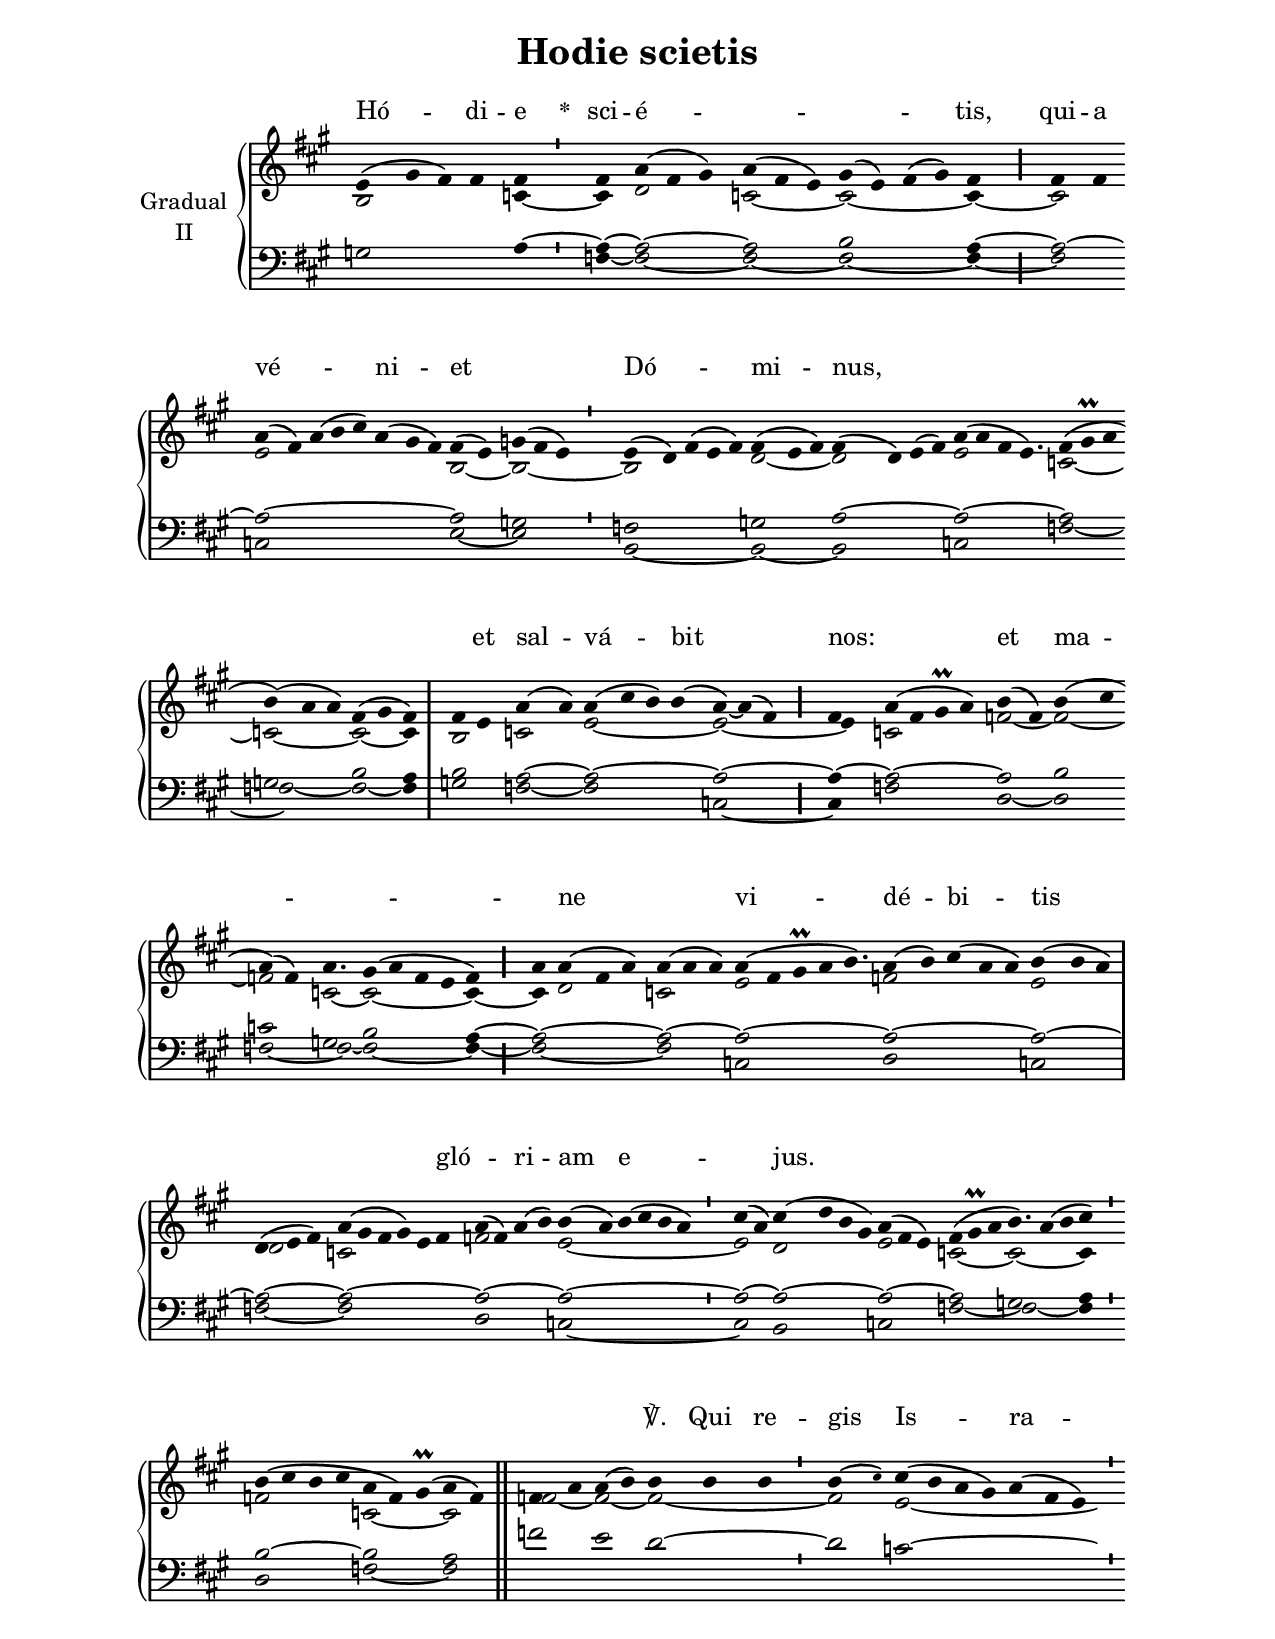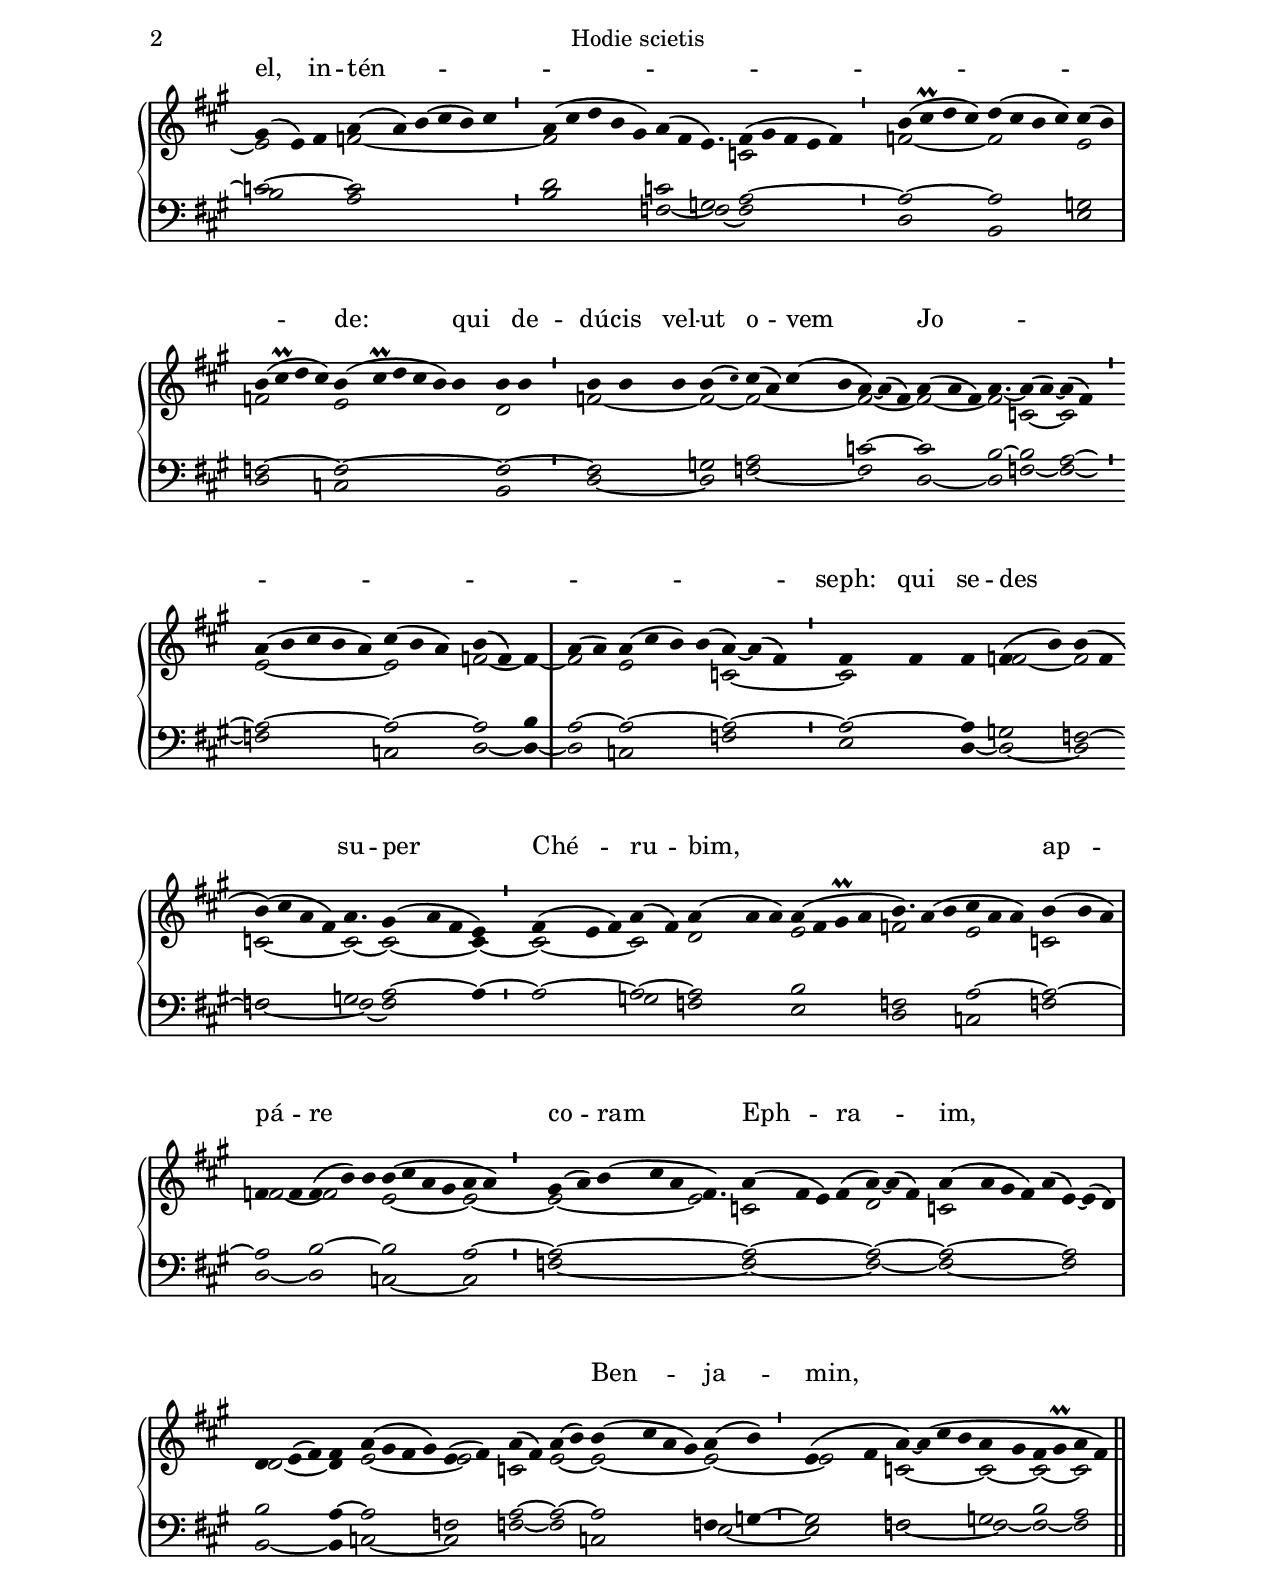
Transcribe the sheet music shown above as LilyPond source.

\version "2.18"
\include "gregorian.ly"
\include "noh2.ily"


%Page reference: page i.44
%(volume.page)

global = {
 \key fis \minor
 \cadenzaOn 
}

\header {
  title = \markup \center-column {"Hodie scietis" \vspace #1 }
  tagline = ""
  composer = ""
}

\paper {
 #(include-special-characters)
  oddHeaderMarkup = \markup \fill-line {
    \line {}
    \center-column {
      \on-the-fly #first-page     " "
      \on-the-fly #not-first-page "Hodie scietis"
    }
    \line { \on-the-fly #print-page-number-check-first \fromproperty #'page:page-number-string }
  }
  evenHeaderMarkup = \markup \fill-line {
    \line { \on-the-fly #print-page-number-check-first \fromproperty #'page:page-number-string }
    \center-column { "Hodie scietis" }
    \line {}
  }
}

chantText = \lyricmode {
Hó -- di -- e 
\set stanza = " * " sci -- é -- _ _ _ tis, 
qui -- a vé -- _ ni -- et _ Dó -- _ mi -- nus, _ _ _ _ _ 
et sal -- vá -- bit nos: _ 
et ma -- _ _ _ ne _ 
vi -- dé -- bi -- tis _ _ _ 
gló -- _ ri -- am e -- _ jus. _ _ _ _ _ _ _ _ ℣. 
Qui re -- gis Is -- ra -- el, in -- tén -- _ _ _ _ _ _ _ _ _ de: 
qui _ de -- dú -- cis vel -- ut o -- vem Jo -- _ _ _ _ _ _ _ _ seph: 
qui se -- des _ su -- per Ché -- ru -- bim, _ _ ap -- pá -- _ re _ _ 
co -- ram Eph -- ra -- im, _ _ _ _ _ _ _ _ 
Ben -- ja -- min, _ et Ma -- nás -- se. _ _ _ _ }

chantMusic = {
\tieDown  e'4 ( gis'4 fis'4) fis'4 fis'4 \divisioMinima
 fis'4 a'4 ( fis'4 gis'4) a'4 ( fis'4 e'4) gis'4 ( e'4) fis'4 ( gis'4) fis'4 \divisioMaior
 fis'4 fis'4 \forceBreak
 a'4 ( fis'4) a'4 ( b'4 cis''4) a'4 ( gis'4 fis'4)  fis'4 ( e'4) g'4 ( fis'4 e'4) \divisioMinima
 e'4 ( d'4) fis'4 ( e'4 fis'4) fis'4 ( e'4 fis'4) fis'4 ( d'4) e'4 ( fis'4) a'4 ( a'4 fis'4 e'4.) fis'4 ( gis'\prall a'4 \forceBreak
) b'4 ( a'4 a'4) fis'4 ( gis'4 fis'4) \divisioMaxima
 fis'4 e'4 a'4 ( a'4) a'4 ( cis''4 b'4) b'4 ( a'4) ~ a'4 ( fis'4) \divisioMaior
 fis'4 a'4 ( fis'4 ( gis'\prall a'4) b'4 ( fis'4) b'4 ( cis''4 \forceBreak
) a'4 ( fis'4) a'4. gis'4 ( a'4 fis'4 e'4 fis'4) \divisioMaior
 a'4 a'4 ( fis'4 a'4) a'4 ( a'4 a'4) a'4 ( fis'4 gis'\prall a'4 b'4.) a'4 ( b'4) cis''4 ( a'4 a'4) b'4 ( b'4 a'4) \divisioMaxima \forceBreak

 d'4 ( e'4 fis'4) a'4 ( gis'4 fis'4 gis'4) e'4 fis'4 a'4 ( fis'4) a'4 ( b'4) b'4 ( a'4) b'4 ( cis''4 b'4 a'4) \divisioMinima
 cis''4 ( a'4) cis''4 ( d''4 b'4 gis'4) a'4 ( fis'4 e'4) fis'4 ( gis'\prall a'4 b'4.) a'4 ( b'4 cis''4) \divisioMinima \forceBreak

 b'4 ( cis''4 b'4 cis''4 a'4 fis'4) gis'\prall ( a'4 fis'4) \finalis
 fis'4 a'4 a'4 ( b'4) b'4 b'4 b'4 \divisioMinima
 b'4 ( \once \tweak #'font-size #-4 cis'' ) cis''4 ( b'4 a'4 gis'4) a'4 ( fis'4 e'4) \divisioMinima \forceBreak

 gis'4 ( e'4) fis'4 a'4 ( a'4) b'4 ( cis''4 b'4) cis''4 \divisioMinima
 a'4 ( cis''4 d''4 b'4 gis'4) a'4 ( fis'4 e'4.) fis'4 ( gis'4 fis'4 e'4 fis'4) \divisioMinima
 b'4 ( cis''\prall d''4 cis''4) d''4 ( cis''4 b'4 cis''4) cis''4 ( b'4) \divisioMaxima \forceBreak

 b'4 ( cis''\prall d''4 cis''4) b'4 ( cis''\prall d''4 cis''4 b'4) b'4 b'4 b'4 \divisioMinima
 b'4 b'4 b'4 b'4 ( \once \tweak #'font-size #-4 cis'' ) cis''4 ( a'4) cis''4 ( b'4 a'4) ~ a'4 ( fis'4) a'4 ( a'4 fis'4) a'4. ~ a'4 ( a'4) ~ a'4 ( fis'4) \divisioMinima \forceBreak

 a'4 ( b'4 cis''4 b'4 a'4) cis''4 ( b'4 a'4) b'4 ( fis'4) fis'4 \divisioMaxima
 a'4 ( a'4) a'4 ( cis''4 b'4) b'4 ( a'4) ~ a'4 ( fis'4) \divisioMinima
 fis'4 fis'4 fis'4 fis'4 ( b'4) b'4 ( fis'4 \forceBreak
) b'4 ( cis''4 a'4 fis'4) a'4. gis'4 ( a'4 fis'4 e'4) \divisioMinima
 fis'4 ( e'4 fis'4) a'4 ( fis'4) a'4 ( a'4 a'4) a'4 ( fis'4 gis'\prall a'4 b'4.) a'4 ( b'4 cis''4 a'4 a'4) b'4 ( b'4 a'4) \divisioMaxima \forceBreak

 fis'4 fis'4 fis'4 ( b'4) b'4 b'4 ( cis''4 a'4 gis'4 a'4 a'4) \divisioMinima
 gis'4 ( a'4) b'4 ( cis''4 a'4 fis'4.) a'4 ( fis'4 e'4) fis'4 ( a'4) ~ a'4 ( fis'4) a'4 ( a'4 gis'4 fis'4) a'4 ( e'4) ~ e'4 ( d'4) \divisioMaxima \forceBreak

 d'4 e'4 ( fis'4) fis'4 a'4 ( gis'4 fis'4 gis'4) e'4 ( fis'4) a'4 ( fis'4) a'4 ( b'4) b'4 ( cis''4 a'4 gis'4) a'4 ( b'4) \divisioMinima
 e'4 ( fis'4 a'4) ~ a'4 ( cis''4 b'4 a'4 gis'4 fis'4 ( gis'\prall a'4 fis'4) \finalis

}

altoMusic = {
b2*4/2 c'4 ~ \divisioMinima
c'4 d'2*3/2 c'2*3/2 ~ c'2*4/2 ~ c'4 ~ \divisioMaior
c'2 e'2*8/2 b2 ~ b2*3/2 ~ \divisioMinima
b2*5/2 d'2*3/2 ~ d'2*4/2 e'2*9/4 c'2*3/2 ~ c'2*3/2 ~ c'2 ~ c'4 \divisioMaxima
b2 c'2 e'2*4/2 ~ e'2*3/2 ~ \divisioMaior
e'4 c'2*4/2 f'2 ~ f'2 ~ f'2 c'2*3/4 ~ c'2*4/2 ~ c'4 ~ \divisioMaior
c'4 d'2*3/2 c'2*3/2 e'2*11/4 f'2*5/2 e'2*3/2 \divisioMaxima
d'2*3/2 c'2*6/2 f'2*4/2 e'2*6/2 ~ \divisioMinima
e'2 d'2*4/2 e'2*3/2 c'2*3/2 ~ c'2*7/4 ~ c'4 \divisioMinima
f'2*4/2 c'2*3/2 ~ c'2 \finalis
f'2 ~ f'2 ~ f'2*3/2 ~ \divisioMinima
f'2 e'2*7/2 ~ \divisioMinima
e'2*3/2 f'2*6/2 ~ \divisioMinima
f'2*17/4 c'2*5/2 \divisioMinima
f'2*4/2 ~ f'2*4/2 e'2 \divisioMaxima
f'2*4/2 e'2*6/2 d'2 \divisioMinima
f'2*3/2 ~ f'2 ~ f'2*4/2 ~ f'2*3/2 ~ f'2*3/2 ~ f'2*3/4 c'2 ~ c'2 \divisioMinima
e'2*5/2 ~ e'2*3/2 f'2 ~ f'4 ~ \divisioMaxima
f'2 e'2*4/2 c'2*3/2 ~ \divisioMinima
c'2*3/2 f'2 ~ f'2 c'2*4/2 ~ c'2*3/4 ~ c'2*3/2 ~ c'4 ~ \divisioMinima
c'2*3/2 ~ c'2 d'2*3/2 e'2*4/2 f'2*7/4 e'2*3/2 c'2*3/2 \divisioMaxima
f'2 ~ f'2*3/2 e'2*4/2 ~ e'2 ~ \divisioMinima
e'2*5/2 ~ e'2*3/4 c'2*4/2 d'2*3/2 c'2*8/2 \divisioMaxima
d'2*3/2 ~ d'4 e'2*4/2 ~ e'2 c'2 e'2 ~ e'2*4/2 ~ e'2 ~ \divisioMinima
e'2 c'2*4/2 ~ c'2 ~ c'2 ~ c'2 \finalis
}

tenorMusic = {
g2*4/2 a4 ~ \divisioMinima
a4 ~ a2*3/2 ~ a2*3/2 b2*4/2 a4 ~ \divisioMaior
a2 ~ a2*8/2 ~ a2 g2*3/2 \divisioMinima
f2*5/2 g2*3/2 a2*4/2 ~ a2*9/4 ~ a2*3/2 g2*3/2 b2 a4 \divisioMaxima
b2 a2 ~ a2*4/2 ~ a2*3/2 ~ \divisioMaior
a4 ~ a2*4/2 ~ a2 b2 c'2 g2*3/4 b2*4/2 a4 ~ \divisioMaior
a2*4/2 ~ a2*3/2 ~ a2*11/4 ~ a2*5/2 ~ a2*3/2 ~ \divisioMaxima
a2*3/2 ~ a2*6/2 ~ a2*4/2 ~ a2*6/2 ~ \divisioMinima
a2 ~ a2*4/2 ~ a2*3/2 ~ a2*3/2 g2*7/4 a4 \divisioMinima
b2*4/2 ~ b2*3/2 a2 \finalis
f'2 e'2 d'2*3/2 ~ \divisioMinima
d'2 c'2*7/2 ~ \divisioMinima
c'2*3/2 ~ c'2*6/2 \divisioMinima
d'2*5/2 c'2 g2*3/4 a2*5/2 ~ \divisioMinima
a2*4/2 ~ a2*4/2 g2 \divisioMaxima
f2*4/2 ~ f2*6/2 ~ f2 ~ \divisioMinima
f2*3/2 g2 a2*4/2 c'2*3/2 ~ c'2*3/2 b2*3/4 ~ b2 a2 ~ \divisioMinima
a2*5/2 ~ a2*3/2 ~ a2 b4 \divisioMaxima
a2 ~ a2*4/2 ~ a2*3/2 ~ \divisioMinima
a2 ~ a4 g2 f2 ~ f2*4/2 g2*3/4 a2*3/2 ~ a4 ~ \divisioMinima
a2*3/2 ~ a2 ~ a2*3/2 b2*4/2 f2*7/4 a2*3/2 ~ a2*3/2 ~ \divisioMaxima
a2 b2*3/2 ~ b2*4/2 a2 ~ \divisioMinima
a2*13/4 ~ a2*4/2 ~ a2*3/2 ~ a2*5/2 ~ a2*3/2 \divisioMaxima
b2*3/2 a4 ~ a2*4/2 f2 a2 ~ a2 ~ a2*4/2 f4 g4 ~ \divisioMinima
g2 f2*4/2 g2 b2 a2 \finalis
}

bassMusic = {
r2*5/2 \divisioMinima
f4 ~ f2*3/2 ~ f2*3/2 ~ f2*4/2 ~ f4 ~ \divisioMaior
f2 c2*8/2 e2 ~ e2*3/2 \divisioMinima
b,2*5/2 ~ b,2*3/2 ~ b,2*4/2 c2*9/4 f2*3/2 ~ f2*3/2 ~ f2 ~ f4 \divisioMaxima
g2 f2 ~ f2*4/2 c2*3/2 ~ \divisioMaior
c4 f2*4/2 d2 ~ d2 f2 ~ f2*3/4 ~ f2*4/2 ~ f4 ~ \divisioMaior
f2*4/2 ~ f2*3/2 c2*11/4 d2*5/2 c2*3/2 \divisioMaxima
f2*3/2 ~ f2*6/2 d2*4/2 c2*6/2 ~ \divisioMinima
c2 b,2*4/2 c2*3/2 f2*3/2 ~ f2*7/4 ~ f4 \divisioMinima
d2*4/2 f2*3/2 ~ f2 \finalis
r2*16/2 \divisioMinima
b2*3/2 a2*6/2 \divisioMinima
b2*5/2 f2 ~ f2*3/4 ~ f2*5/2 \divisioMinima
d2*4/2 b,2*4/2 e2 \divisioMaxima
d2*4/2 c2*6/2 b,2 \divisioMinima
d2*3/2 ~ d2 f2*4/2 ~ f2*3/2 d2*3/2 ~ d2*3/4 f2 ~ f2 ~ \divisioMinima
f2*5/2 c2*3/2 d2 ~ d4 ~ \divisioMaxima
d2 c2*4/2 f2*3/2 \divisioMinima
e2 d4 ~ d2 ~ d2 f2*4/2 ~ f2*3/4 ~ f2*3/2 r2*4/2 g2 f2*3/2 e2*4/2 d2*7/4 c2*3/2 f2*3/2 \divisioMaxima
d2 ~ d2*3/2 c2*4/2 ~ c2 \divisioMinima
f2*13/4 ~ f2*4/2 ~ f2*3/2 ~ f2*5/2 ~ f2*3/2 \divisioMaxima
b,2*3/2 ~ b,4 c2*4/2 ~ c2 f2 ~ f2 c2*4/2 e2 ~ \divisioMinima
e2 f2*4/2 ~ f2 ~ f2 ~ f2 \finalis
}

voiceLines = {
\voiceLineStyle


}

\score{
  <<
    \new GrandStaff <<
      \set GrandStaff.autoBeaming = ##f
      \set GrandStaff.instrumentName = \markup \center-column {
        "Gradual"
        "II"
      }
      \new Staff = up <<
        \new Voice = "chant" {
          \voiceOne \global \chantMusic
        }
        \new Voice {
          \voiceTwo \global \altoMusic
        }
      >>

      \new Staff = down <<
        \clef bass
        \new Voice {
          \voiceOne \global \tenorMusic
        }
        \new Voice {
          \voiceTwo \global \bassMusic
        }
	\new Voice {
        \voiceThree \global \voiceLines
        }
      >>
    >>
    \new Lyrics \lyricsto chant {
      \chantText
    }
  >>
  \layout{
  }
  \midi{
    \tempo 4 = 125
  }
}
